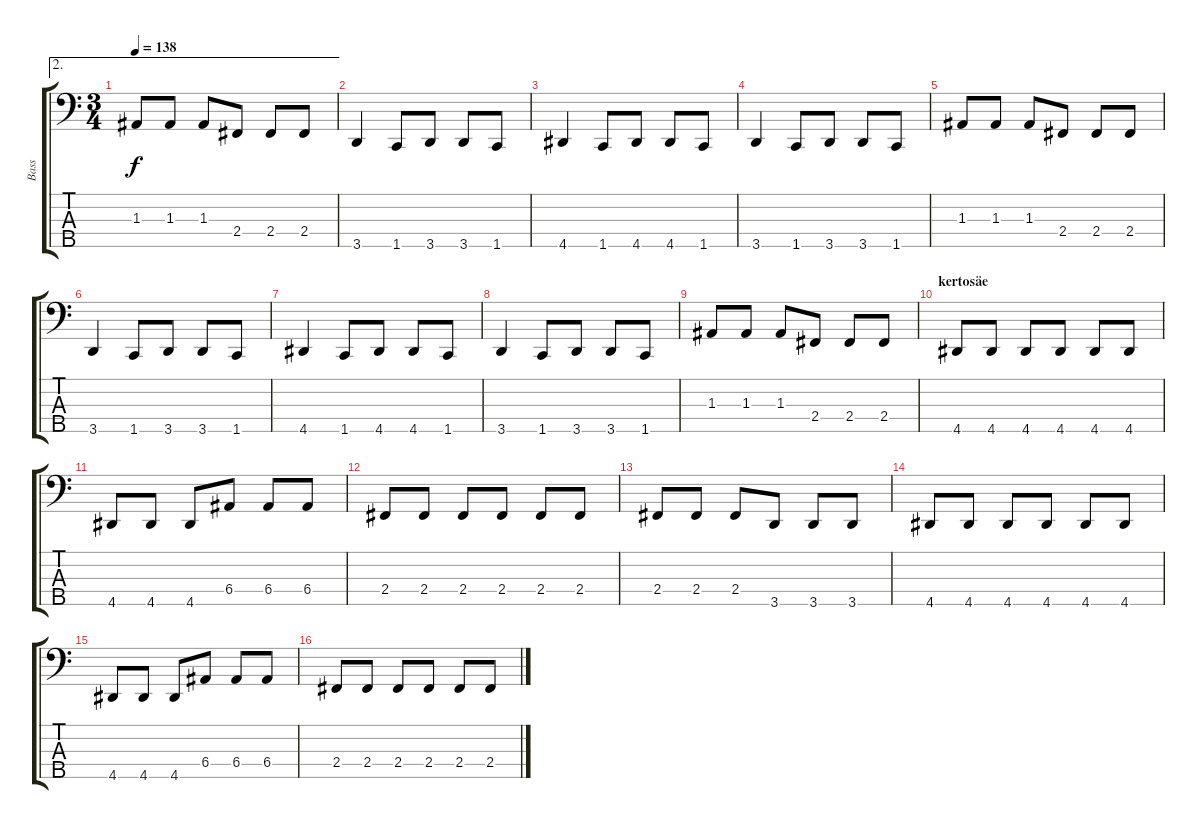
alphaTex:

\track ("Bass" "Bass") {instrument electricbassfinger}
\staff {score tabs}
\tuning (G2 D2 A1 E1 B0) {hide}
\ae 2
\ts (3 4)
\tempo 138
\clef f4
\ks c
1.3.8{dy f} 1.3.8 1.3.8 2.4.8 2.4.8 2.4.8 |
3.5.4 1.5.8 3.5.8 3.5.8 1.5.8 |
4.5.4 1.5.8 4.5.8 4.5.8 1.5.8 |
3.5.4 1.5.8 3.5.8 3.5.8 1.5.8 |
1.3.8 1.3.8 1.3.8 2.4.8 2.4.8 2.4.8 |
3.5.4 1.5.8 3.5.8 3.5.8 1.5.8 |
4.5.4 1.5.8 4.5.8 4.5.8 1.5.8 |
3.5.4 1.5.8 3.5.8 3.5.8 1.5.8 |
1.3.8 1.3.8 1.3.8 2.4.8 2.4.8 2.4.8 |
\section ("" "kertosäe")
4.5.8 4.5.8 4.5.8 4.5.8 4.5.8 4.5.8 |
4.5.8 4.5.8 4.5.8 6.4.8 6.4.8 6.4.8 |
2.4.8 2.4.8 2.4.8 2.4.8 2.4.8 2.4.8 |
2.4.8 2.4.8 2.4.8 3.5.8 3.5.8 3.5.8 |
4.5.8 4.5.8 4.5.8 4.5.8 4.5.8 4.5.8 |
4.5.8 4.5.8 4.5.8 6.4.8 6.4.8 6.4.8 |
2.4.8 2.4.8 2.4.8 2.4.8 2.4.8 2.4.8
